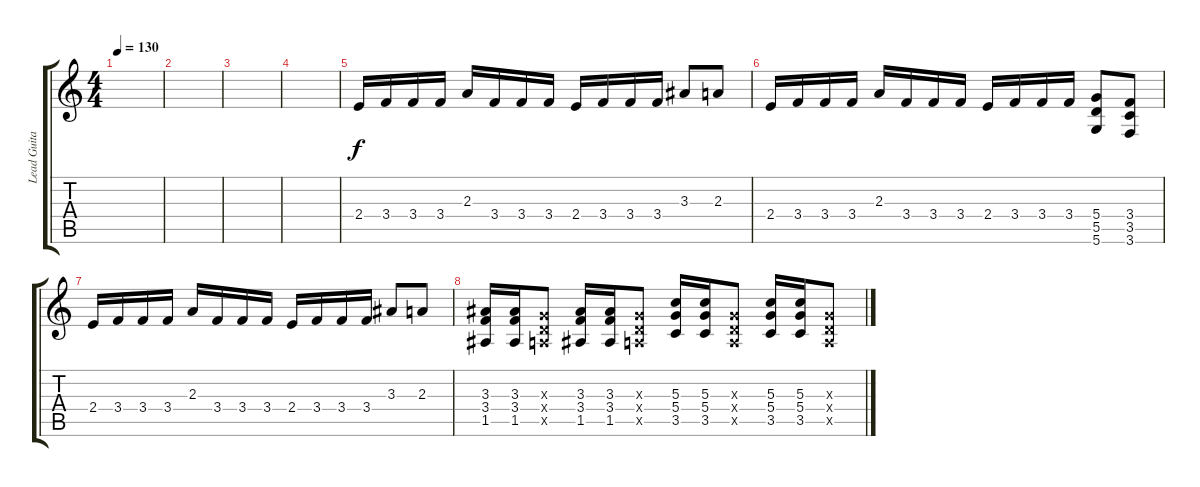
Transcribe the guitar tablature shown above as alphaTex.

\track ("Lead Guitar" "Lead Guita") {instrument distortionguitar}
\staff {score tabs}
\tuning (E4 B3 G3 D3 A2 D2) {hide}
\ts (4 4)
\tempo 130
\clef g2
\ks c
|
|
|
|
2.4.16 3.4.16 3.4.16 3.4.16 2.3.16 3.4.16 3.4.16 3.4.16 2.4.16 3.4.16 3.4.16 3.4.16 3.3.8 2.3.8 |
2.4.16 3.4.16 3.4.16 3.4.16 2.3.16 3.4.16 3.4.16 3.4.16 2.4.16 3.4.16 3.4.16 3.4.16 (5.4 5.5 5.6).8 (3.4 3.5 3.6).8 |
2.4.16 3.4.16 3.4.16 3.4.16 2.3.16 3.4.16 3.4.16 3.4.16 2.4.16 3.4.16 3.4.16 3.4.16 3.3.8 2.3.8 |
(3.3 3.4 1.5).16 (3.3 3.4 1.5).16 (0.3{x} 0.4{x} 0.5{x}).8 (3.3 3.4 1.5).16 (3.3 3.4 1.5).16 (0.3{x} 0.4{x} 0.5{x}).8 (5.3 5.4 3.5).16 (5.3 5.4 3.5).16 (0.3{x} 0.4{x} 0.5{x}).8 (5.3 5.4 3.5).16 (5.3 5.4 3.5).16 (0.3{x} 0.4{x} 0.5{x}).8
